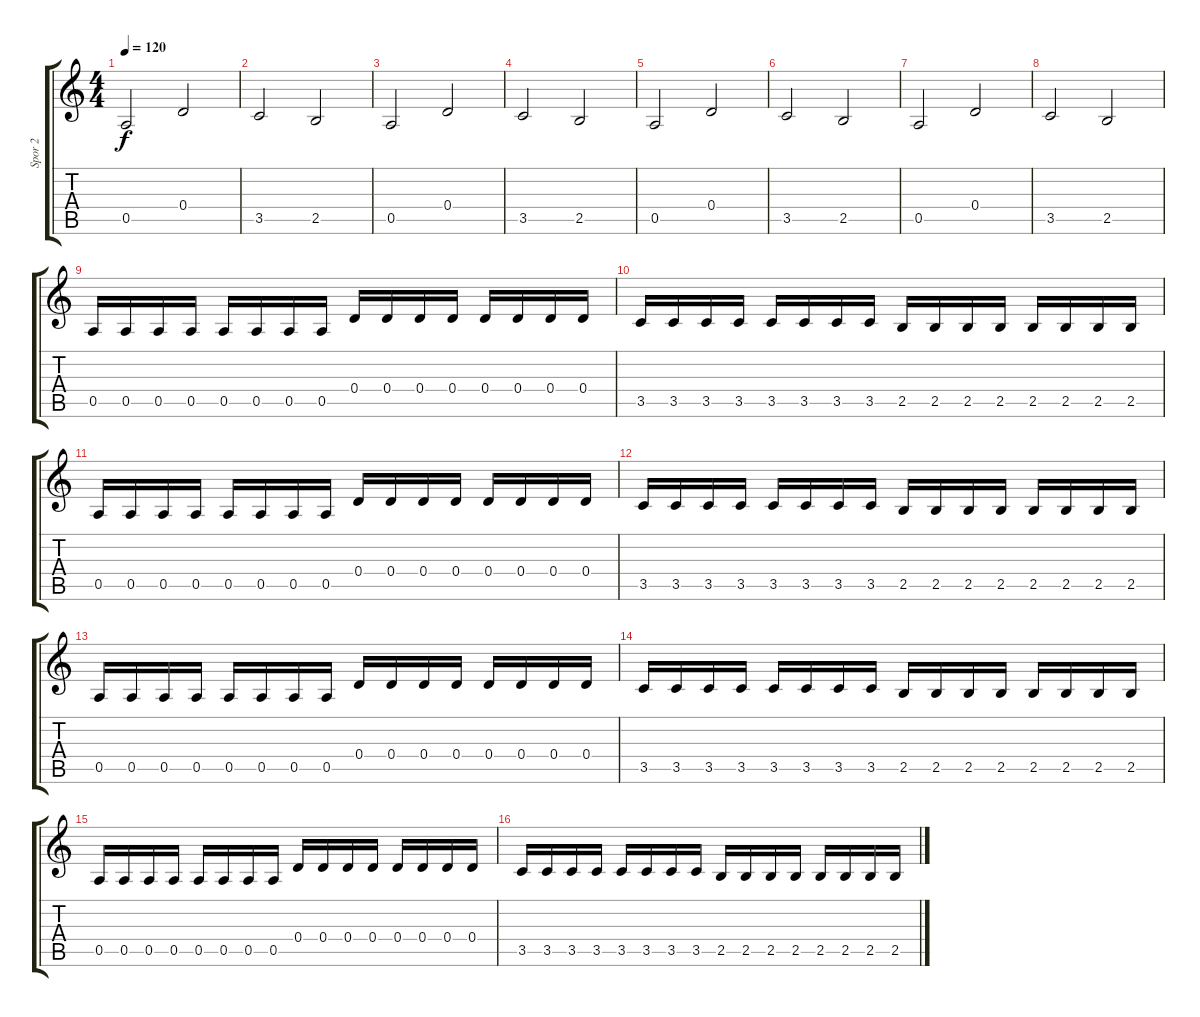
\track ("Spor 2" "Spor 2") {instrument electricbassfinger}
\staff {score tabs}
\tuning (E4 B3 G3 D3 A2 E2) {hide}
\ts (4 4)
\tempo 120
\clef g2
\ks c
0.5.2{dy f instrument electricbassfinger} 0.4.2 |
3.5.2 2.5.2 |
0.5.2 0.4.2 |
3.5.2 2.5.2 |
0.5.2 0.4.2 |
3.5.2 2.5.2 |
0.5.2 0.4.2 |
3.5.2 2.5.2 |
0.5.16 0.5.16 0.5.16 0.5.16 0.5.16 0.5.16 0.5.16 0.5.16 0.4.16 0.4.16 0.4.16 0.4.16 0.4.16 0.4.16 0.4.16 0.4.16 |
3.5.16 3.5.16 3.5.16 3.5.16 3.5.16 3.5.16 3.5.16 3.5.16 2.5.16 2.5.16 2.5.16 2.5.16 2.5.16 2.5.16 2.5.16 2.5.16 |
0.5.16 0.5.16 0.5.16 0.5.16 0.5.16 0.5.16 0.5.16 0.5.16 0.4.16 0.4.16 0.4.16 0.4.16 0.4.16 0.4.16 0.4.16 0.4.16 |
3.5.16 3.5.16 3.5.16 3.5.16 3.5.16 3.5.16 3.5.16 3.5.16 2.5.16 2.5.16 2.5.16 2.5.16 2.5.16 2.5.16 2.5.16 2.5.16 |
0.5.16 0.5.16 0.5.16 0.5.16 0.5.16 0.5.16 0.5.16 0.5.16 0.4.16 0.4.16 0.4.16 0.4.16 0.4.16 0.4.16 0.4.16 0.4.16 |
3.5.16 3.5.16 3.5.16 3.5.16 3.5.16 3.5.16 3.5.16 3.5.16 2.5.16 2.5.16 2.5.16 2.5.16 2.5.16 2.5.16 2.5.16 2.5.16 |
0.5.16 0.5.16 0.5.16 0.5.16 0.5.16 0.5.16 0.5.16 0.5.16 0.4.16 0.4.16 0.4.16 0.4.16 0.4.16 0.4.16 0.4.16 0.4.16 |
3.5.16 3.5.16 3.5.16 3.5.16 3.5.16 3.5.16 3.5.16 3.5.16 2.5.16 2.5.16 2.5.16 2.5.16 2.5.16 2.5.16 2.5.16 2.5.16
